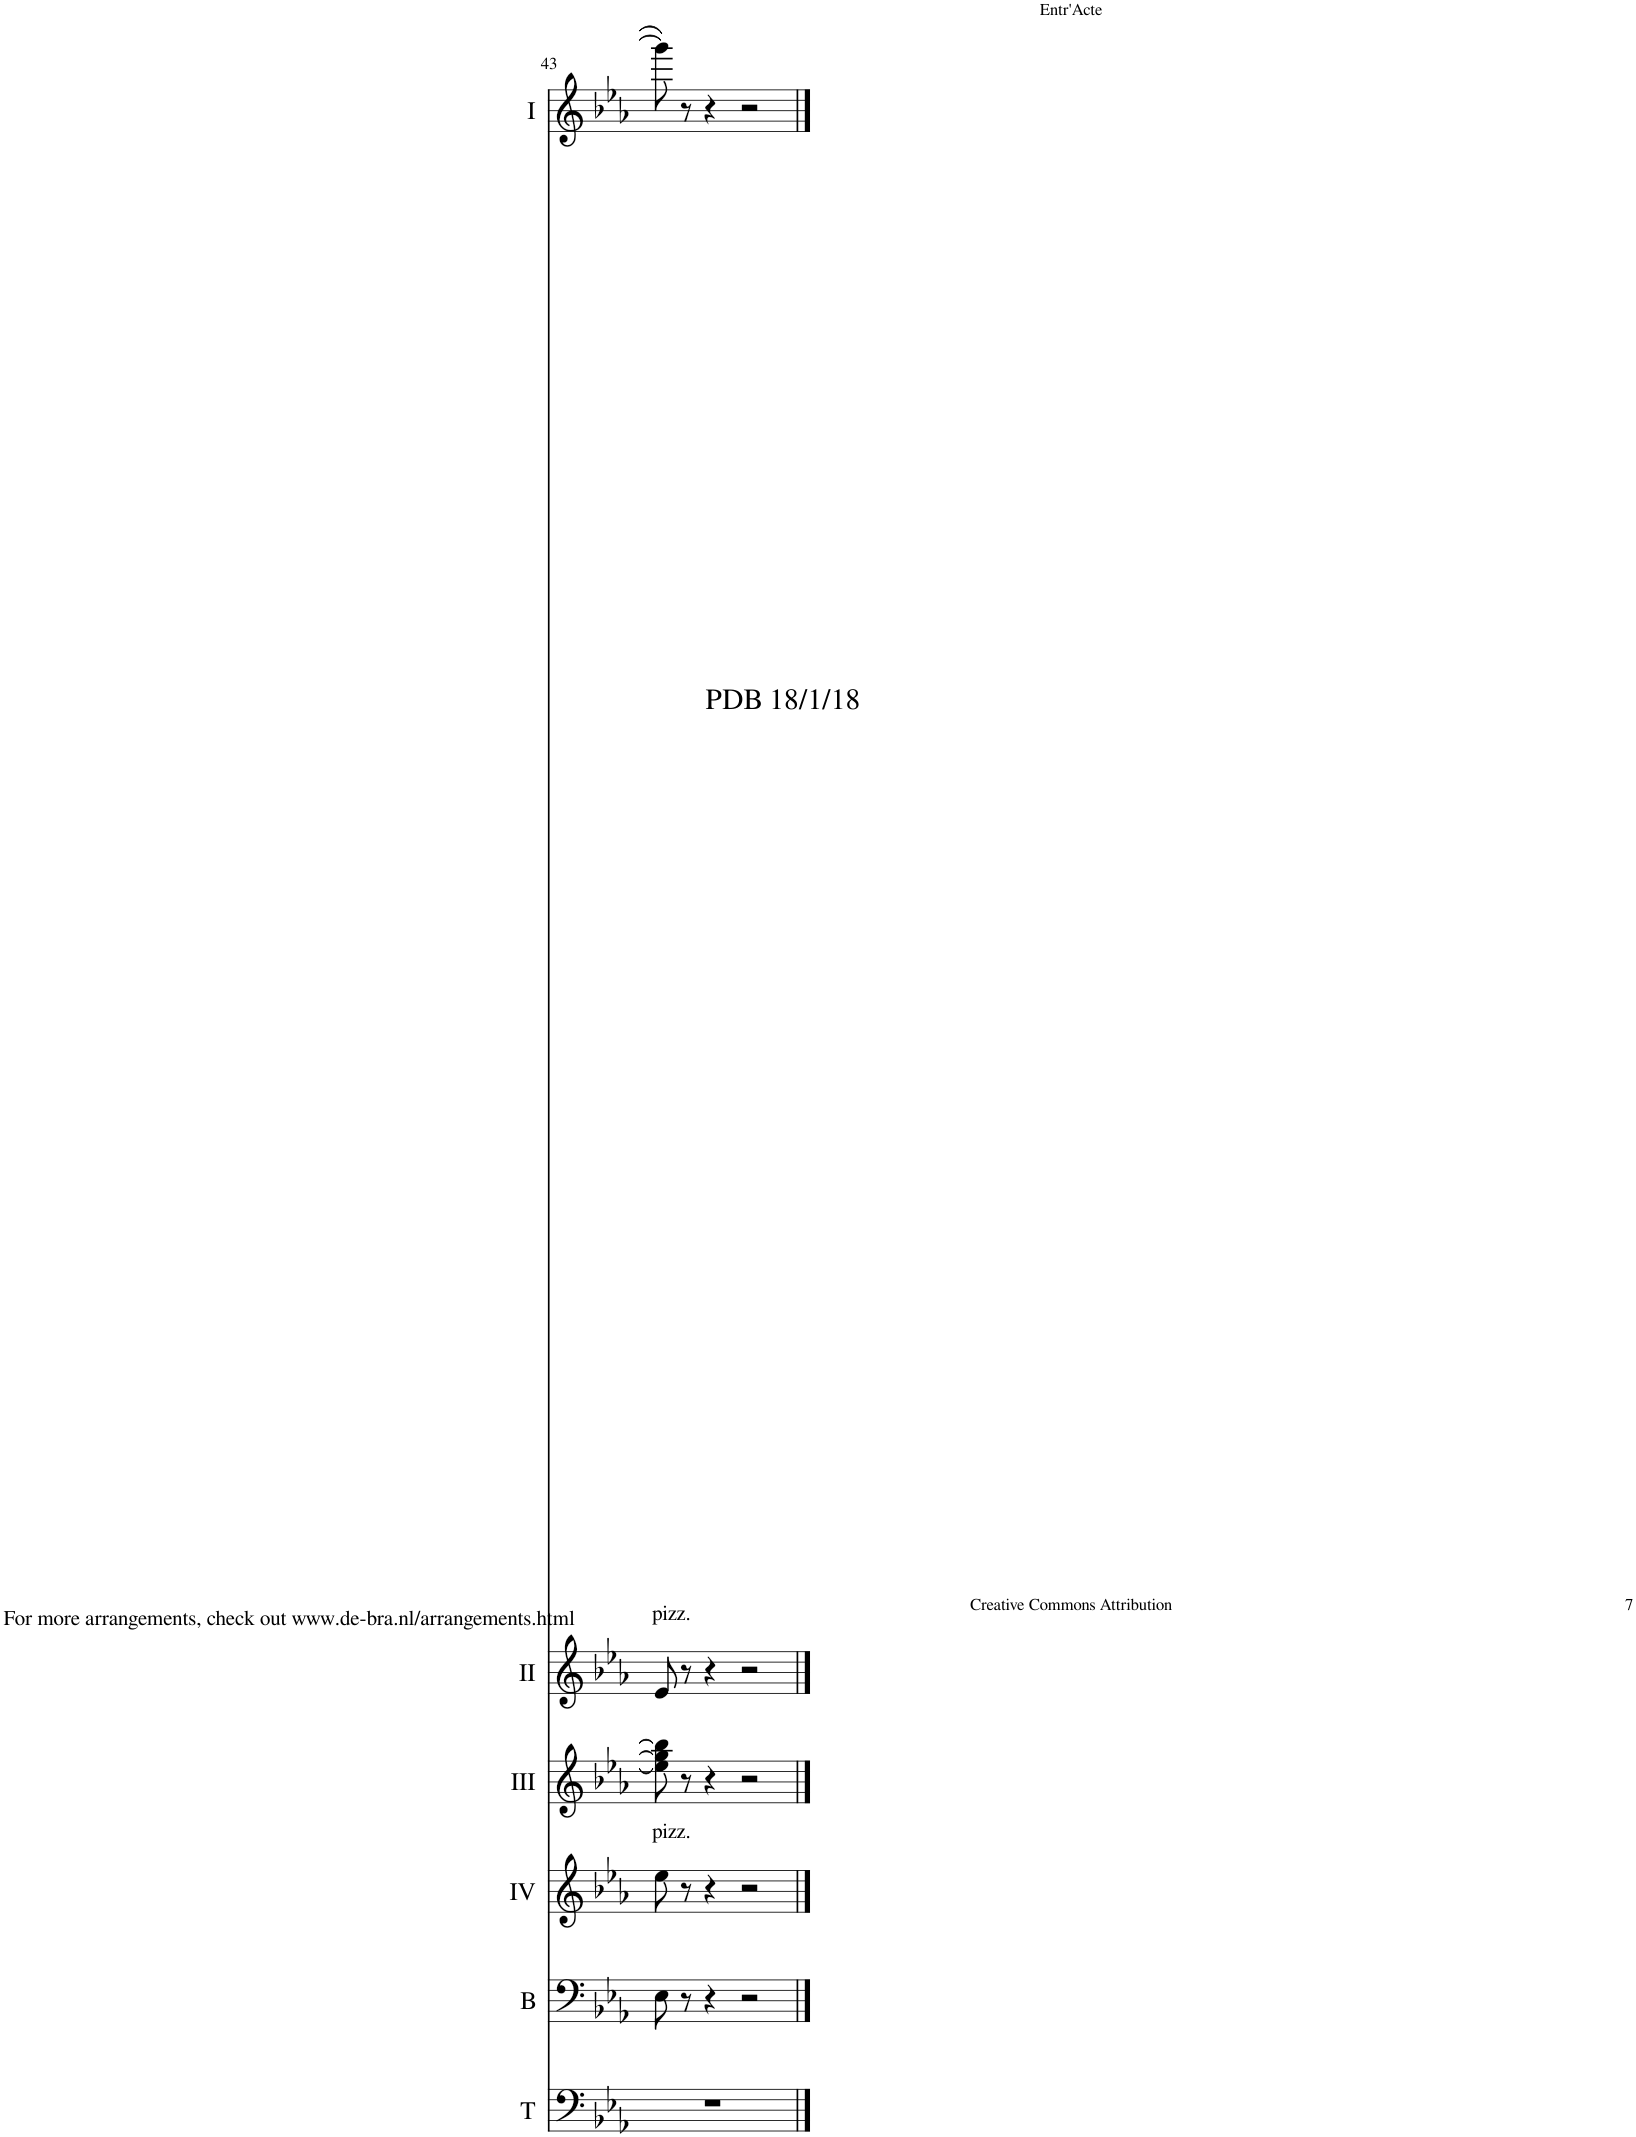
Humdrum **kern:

**kern	**kern	**kern	**kern	**kern	**kern
*part6	*part5	*part4	*part3	*part2	*part1
*staff6	*staff5	*staff4	*staff3	*staff2	*staff1
*I"Timpani	*I"Basson	*I"Acc. 4	*I"Acc. 3	*I"Acc. 2	*I"Acc.1
*I'T	*I'B	*	*	*	*
!!LO:PB:g=z
*clefF4	*clefF4	*clefG2	*clefG2	*clefG2	*clefG2
*	*Trd7c12	*Trd7c12	*Trd7c12	*	*
*k[b-e-a-]	*k[b-e-a-]	*k[b-e-a-]	*k[b-e-a-]	*k[b-e-a-]	*k[b-e-a-]
*M4/4	*M4/4	*M4/4	*M4/4	*M4/4	*M4/4
*met(c)	*met(c)	*met(c)	*met(c)	*met(c)	*met(c)
=43	=43	=43	=43	=43	=43
!	!	!	!	!	!LO:TX:b:t=PDB 18/1/18
!	!	!	!	!	!LO:TX:b:t=For more arrangements, check out www.de-bra.nl/arrangements.html
!	!	!	!	!LO:TX:a:t=pizz.	!
!	!	!LO:TX:a:t=pizz.	!	!	!
1r	8E-\	8ee-\	8ee-\] 8gg\] 8bb-\]	8e-/	8ggg\]
.	8r	8r	8r	8r	8r
.	4r	4r	4r	4r	4r
.	2r	2r	2r	2r	2r
==	==	==	==	==	==
*-	*-	*-	*-	*-	*-
